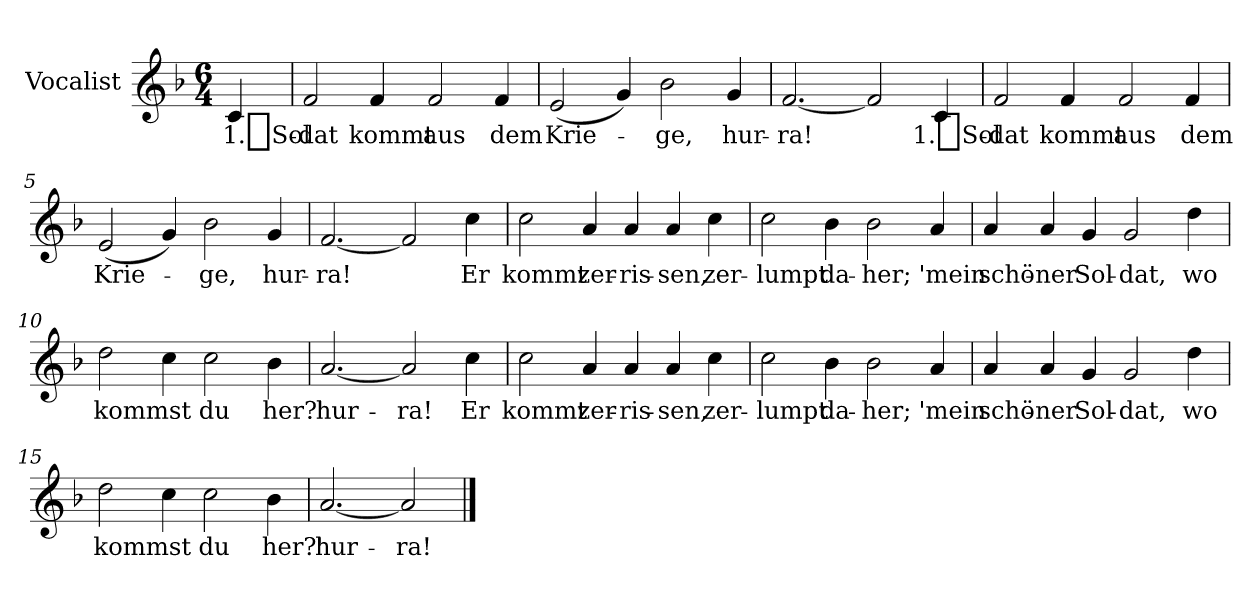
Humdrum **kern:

**kern	**text
*part1	*part1
*staff1	*staff1
*I"Vocalist	*
*k[b-]	*
*F:	*
*M6/4	*
=	=
4c	1._Sol-
=1	=1
2f	-dat
4f	kommt
2f	aus
4f	dem
=2	=2
(2e	Krie-
4g)	.
2b-	-ge,
4g	hur-
=3	=3
[2.f	-ra!
2f]	.
4c	1._Sol-
=4	=4
2f	-dat
4f	kommt
2f	aus
4f	dem
=5	=5
(2e	Krie-
4g)	.
2b-	-ge,
4g	hur-
=6	=6
[2.f	-ra!
2f]	.
4cc	Er
=7	=7
2cc	kommt
4a	zer-
4a	-ris-
4a	-sen,
4cc	zer-
=8	=8
2cc	-lumpt
4b-	da-
2b-	-her;
4a	'mein
=9	=9
4a	schö-
4a	-ner
4g	Sol-
2g	-dat,
4dd	wo
=10	=10
2dd	kommst
4cc	.
2cc	du
4b-	her?'
=11	=11
[2.a	hur-
2a]	-ra!
4cc	Er
=12	=12
2cc	kommt
4a	zer-
4a	-ris-
4a	-sen,
4cc	zer-
=13	=13
2cc	-lumpt
4b-	da-
2b-	-her;
4a	'mein
=14	=14
4a	schö-
4a	-ner
4g	Sol-
2g	-dat,
4dd	wo
=15	=15
2dd	kommst
4cc	.
2cc	du
4b-	her?'
=16	=16
[2.a	hur-
2a]	-ra!
==	==
*-	*-
